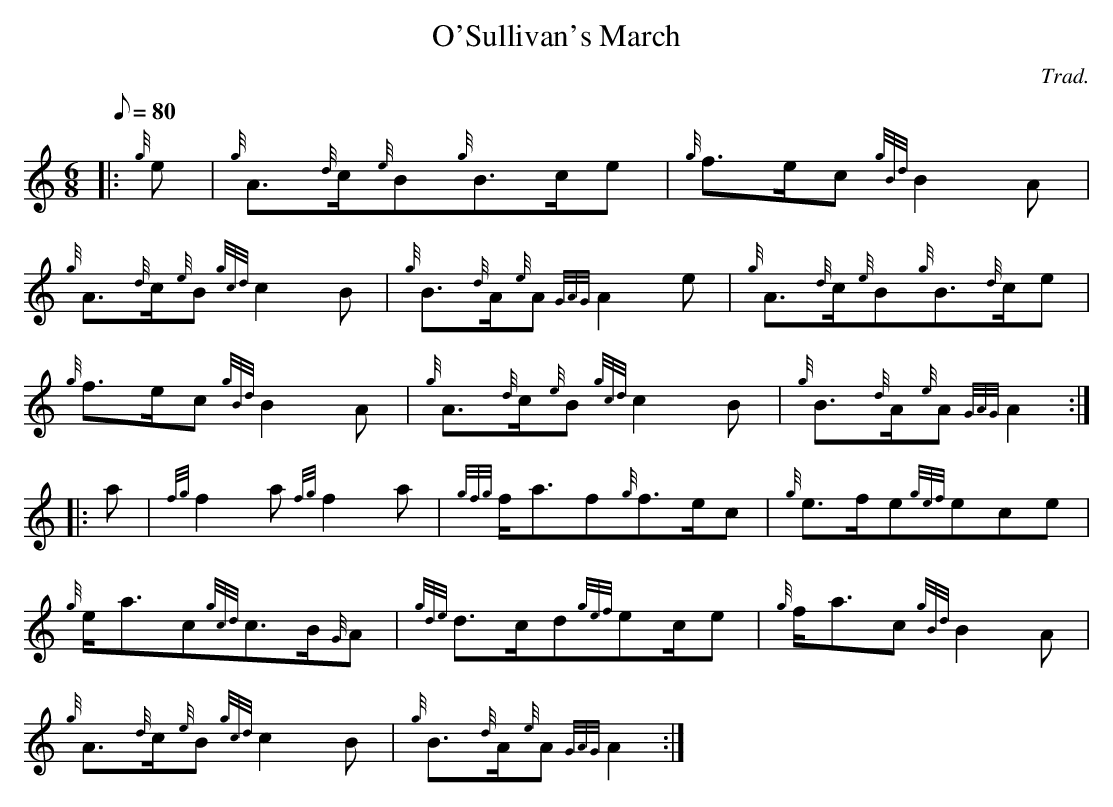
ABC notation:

X:1
T:O'Sullivan's March
M:6/8
L:1/8
Q:80
C:Trad.
K:HP
|: {g}e | \
{g}A3/2{d}c/2{e}B{g}B3/2c/2e | \
{g}f3/2e/2c{gBd}B2A |
{g}A3/2{d}c/2{e}B{gcd}c2B | \
{g}B3/2{d}A/2{e}A{GAG}A2e | \
{g}A3/2{d}c/2{e}B{g}B3/2{d}c/2e |
{g}f3/2e/2c{gBd}B2A | \
{g}A3/2{d}c/2{e}B{gcd}c2B | \
{g}B3/2{d}A/2{e}A{GAG}A2 ::
a | \
{fg}f2a{fg}f2a | \
{gfg}f/2a3/2f{g}f3/2e/2c | \
{g}e3/2f/2e{gef}ece |
{g}e/2a3/2c{gcd}c3/2B/2{G}A | \
{gde}d3/2c/2d{gef}ec/2e | \
{g}f/2a3/2c{gBd}B2A |
{g}A3/2{d}c/2{e}B{gcd}c2B | \
{g}B3/2{d}A/2{e}A{GAG}A2 :|
